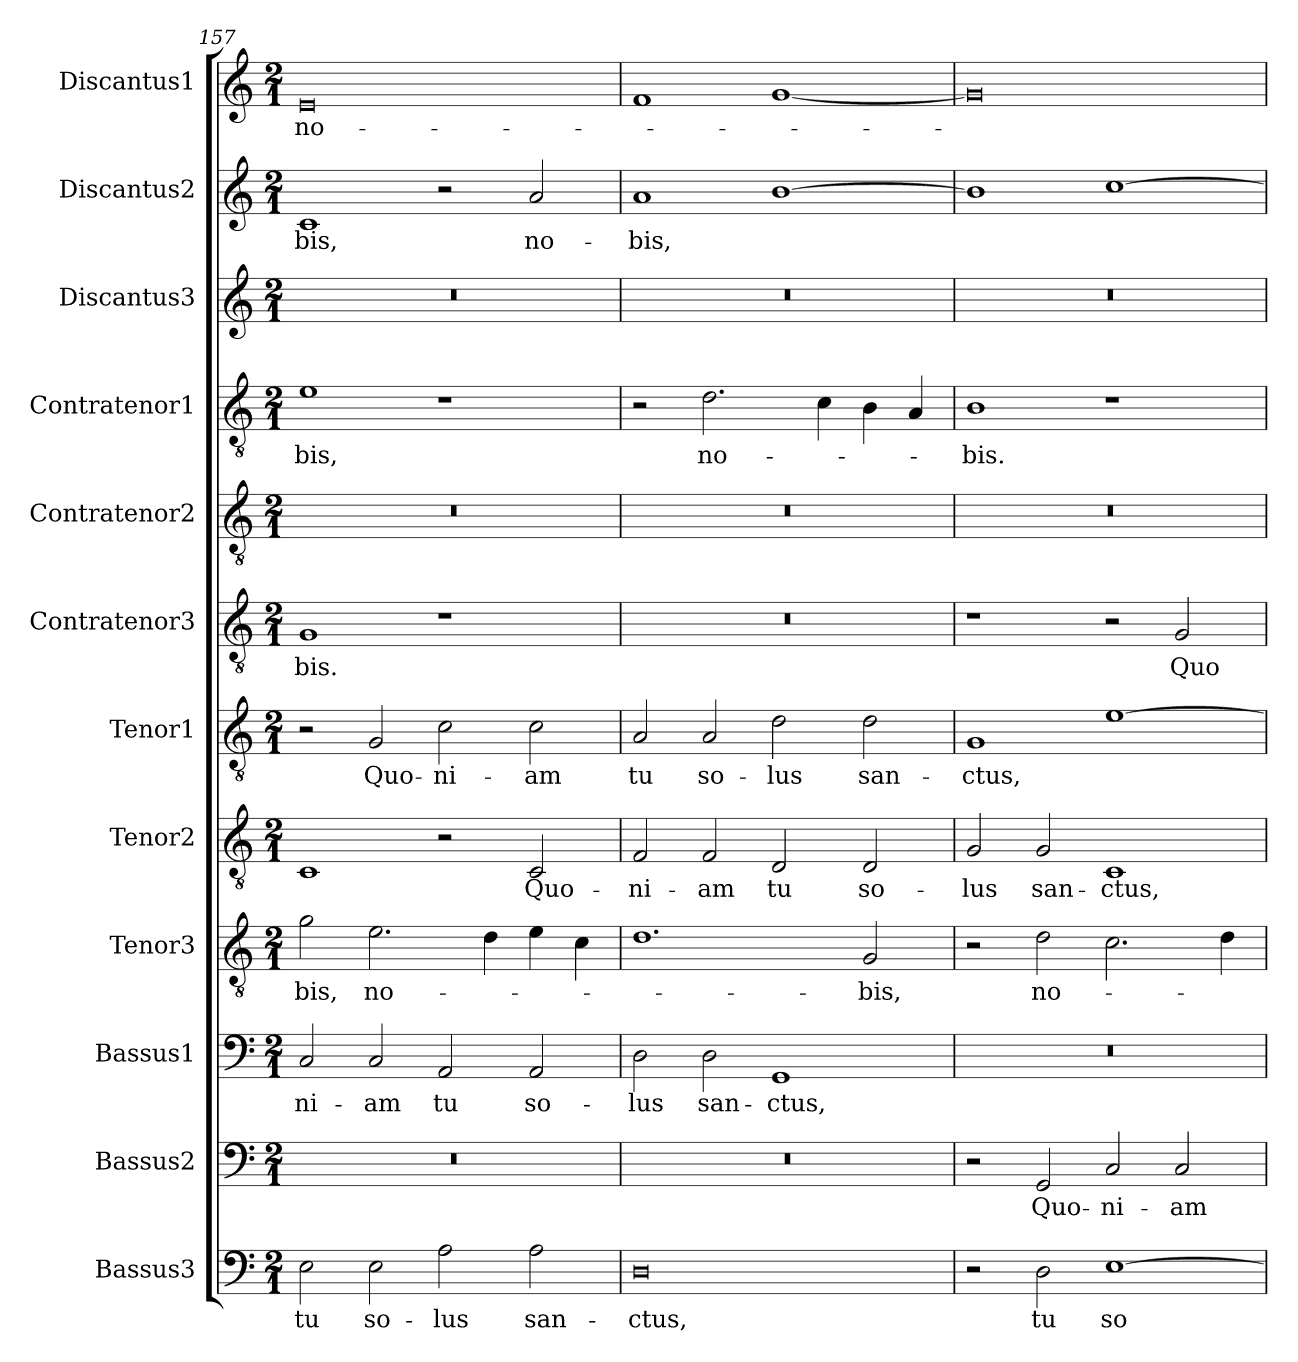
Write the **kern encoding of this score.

**kern	**text	**kern	**text	**kern	**text	**kern	**text	**kern	**text	**kern	**text	**kern	**text	**kern	**kern	**text	**kern	**kern	**text	**kern	**text
*part12	*part12	*part11	*part11	*part10	*part10	*part9	*part9	*part8	*part8	*part7	*part7	*part6	*part6	*part5	*part4	*part4	*part3	*part2	*part2	*part1	*part1
*staff12	*staff12	*staff11	*staff11	*staff10	*staff10	*staff9	*staff9	*staff8	*staff8	*staff7	*staff7	*staff6	*staff6	*staff5	*staff4	*staff4	*staff3	*staff2	*staff2	*staff1	*staff1
*I"Bassus3	*	*I"Bassus2	*	*I"Bassus1	*	*I"Tenor3	*	*I"Tenor2	*	*I"Tenor1	*	*I"Contratenor3	*	*I"Contratenor2	*I"Contratenor1	*	*I"Discantus3	*I"Discantus2	*	*I"Discantus1	*
*I'B3	*	*I'B2	*	*I'B1	*	*I'T3	*	*I'T2	*	*I'T1	*	*I'Ct3	*	*I'Ct2	*I'Ct1	*	*I'D3	*I'D2	*	*I'D1	*
*clefF4	*	*clefF4	*	*clefF4	*	*clefGv2	*	*clefGv2	*	*clefGv2	*	*clefGv2	*	*clefGv2	*clefGv2	*	*clefG2	*clefG2	*	*clefG2	*
*k[]	*	*k[]	*	*k[]	*	*k[]	*	*k[]	*	*k[]	*	*k[]	*	*k[]	*k[]	*	*k[]	*k[]	*	*k[]	*
*M2/1	*	*M2/1	*	*M2/1	*	*M2/1	*	*M2/1	*	*M2/1	*	*M2/1	*	*M2/1	*M2/1	*	*M2/1	*M2/1	*	*M2/1	*
=157	=157	=157	=157	=157	=157	=157	=157	=157	=157	=157	=157	=157	=157	=157	=157	=157	=157	=157	=157	=157	=157
2E\	tu	0r	.	2C/	-ni-	2g\	-bis,	1C/	.	2r	.	1G/	-bis.	0r	1e\	-bis,	0r	1c/	-bis,	0e/	no-
2E\	so-	.	.	2C/	-am	2.e\	no-	.	.	2G/	Quo-	.	.	.	.	.	.	.	.	.	.
2A\	-lus	.	.	2AA/	tu	.	.	2r	.	2c\	-ni-	1r	.	.	1r	.	.	2r	.	.	.
.	.	.	.	.	.	4d\	.	.	.	.	.	.	.	.	.	.	.	.	.	.	.
2A\	san-	.	.	2AA/	so-	4e\	.	2C/	Quo-	2c\	-am	.	.	.	.	.	.	2a/	no-	.	.
.	.	.	.	.	.	4c\	.	.	.	.	.	.	.	.	.	.	.	.	.	.	.
=158	=158	=158	=158	=158	=158	=158	=158	=158	=158	=158	=158	=158	=158	=158	=158	=158	=158	=158	=158	=158	=158
0D\	-ctus,	0r	.	2D\	-lus	1.d\	.	2F/	-ni-	2A/	tu	0r	.	0r	2r	.	0r	1a/	-bis,	1f/	.
.	.	.	.	2D\	san-	.	.	2F/	-am	2A/	so-	.	.	.	2.d\	no-	.	.	.	.	.
.	.	.	.	1GG/	-ctus,	.	.	2D/	tu	2d\	-lus	.	.	.	.	.	.	[1b\	.	[1g/	.
.	.	.	.	.	.	.	.	.	.	.	.	.	.	.	4c\	.	.	.	.	.	.
.	.	.	.	.	.	2G/	-bis,	2D/	so-	2d\	san-	.	.	.	4B\	.	.	.	.	.	.
.	.	.	.	.	.	.	.	.	.	.	.	.	.	.	4A/	.	.	.	.	.	.
=159	=159	=159	=159	=159	=159	=159	=159	=159	=159	=159	=159	=159	=159	=159	=159	=159	=159	=159	=159	=159	=159
2r	.	2r	.	0r	.	2r	.	2G/	-lus	1G/	-ctus,	1r	.	0r	1B\	-bis.	0r	1b\]	.	0g/]	.
2D\	tu	2GG/	Quo-	.	.	2d\	no-	2G/	san-	.	.	.	.	.	.	.	.	.	.	.	.
[1E\	so-	2C/	-ni-	.	.	2.c\	.	1C/	-ctus,	[1e\	.	2r	.	.	1r	.	.	[1cc\	.	.	.
.	.	2C/	-am	.	.	.	.	.	.	.	.	2G/	Quo-	.	.	.	.	.	.	.	.
.	.	.	.	.	.	4d\	.	.	.	.	.	.	.	.	.	.	.	.	.	.	.
=	=	=	=	=	=	=	=	=	=	=	=	=	=	=	=	=	=	=	=	=	=
*-	*-	*-	*-	*-	*-	*-	*-	*-	*-	*-	*-	*-	*-	*-	*-	*-	*-	*-	*-	*-	*-
